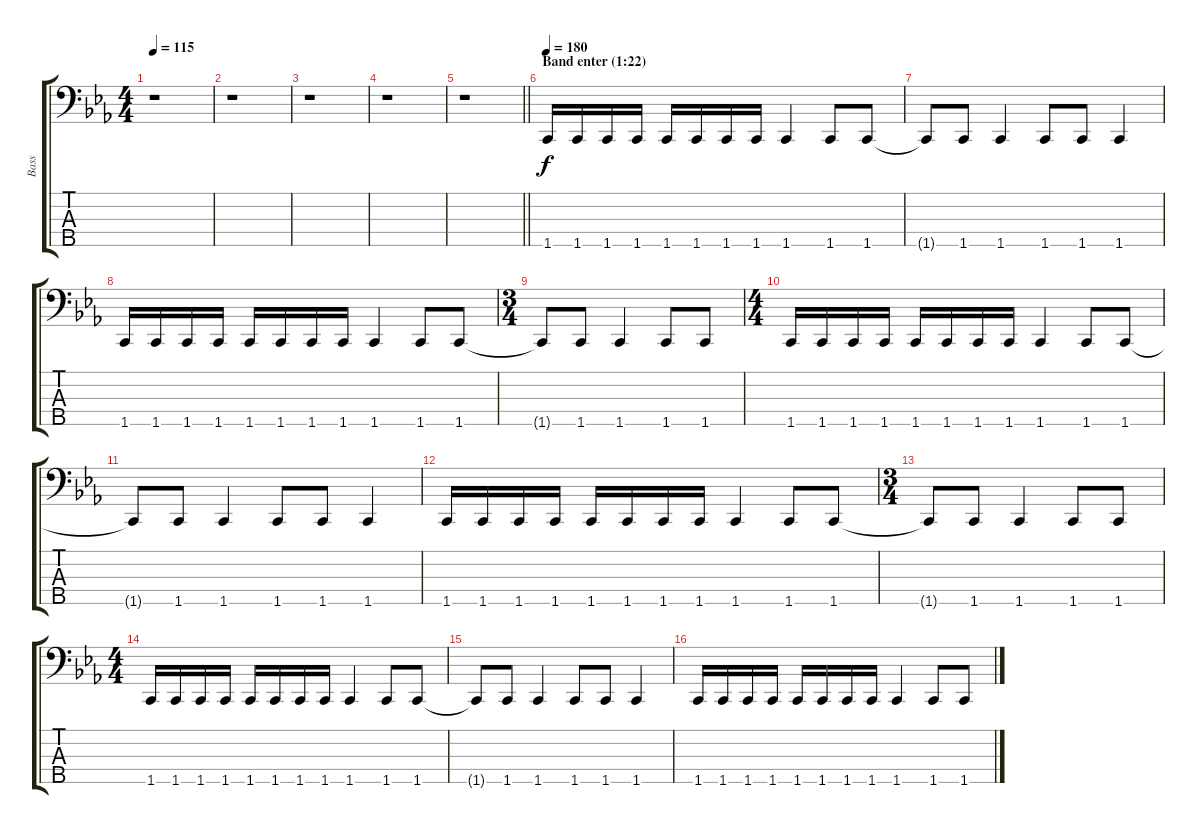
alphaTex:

\track ("Bass" "Bass") {instrument electricbassfinger}
\staff {score tabs}
\tuning (G2 D2 A1 E1 B0) {hide}
\ts (4 4)
\tempo 115
\clef f4
\ks eb
r.1{dy f} |
r.1 |
r.1 |
r.1 |
\barLineRight lightlight
r.1 |
\section ("" "Band enter (1:22)")
\tempo 180
1.5.16 1.5.16 1.5.16 1.5.16 1.5.16 1.5.16 1.5.16 1.5.16 1.5.4 1.5.8 1.5.8 |
1.5{t}.8 1.5.8 1.5.4 1.5.8 1.5.8 1.5.4 |
1.5.16 1.5.16 1.5.16 1.5.16 1.5.16 1.5.16 1.5.16 1.5.16 1.5.4 1.5.8 1.5.8 |
\ts (3 4)
1.5{t}.8 1.5.8 1.5.4 1.5.8 1.5.8 |
\ts (4 4)
1.5.16 1.5.16 1.5.16 1.5.16 1.5.16 1.5.16 1.5.16 1.5.16 1.5.4 1.5.8 1.5.8 |
1.5{t}.8 1.5.8 1.5.4 1.5.8 1.5.8 1.5.4 |
1.5.16 1.5.16 1.5.16 1.5.16 1.5.16 1.5.16 1.5.16 1.5.16 1.5.4 1.5.8 1.5.8 |
\ts (3 4)
1.5{t}.8 1.5.8 1.5.4 1.5.8 1.5.8 |
\ts (4 4)
1.5.16 1.5.16 1.5.16 1.5.16 1.5.16 1.5.16 1.5.16 1.5.16 1.5.4 1.5.8 1.5.8 |
1.5{t}.8 1.5.8 1.5.4 1.5.8 1.5.8 1.5.4 |
1.5.16 1.5.16 1.5.16 1.5.16 1.5.16 1.5.16 1.5.16 1.5.16 1.5.4 1.5.8 1.5.8
